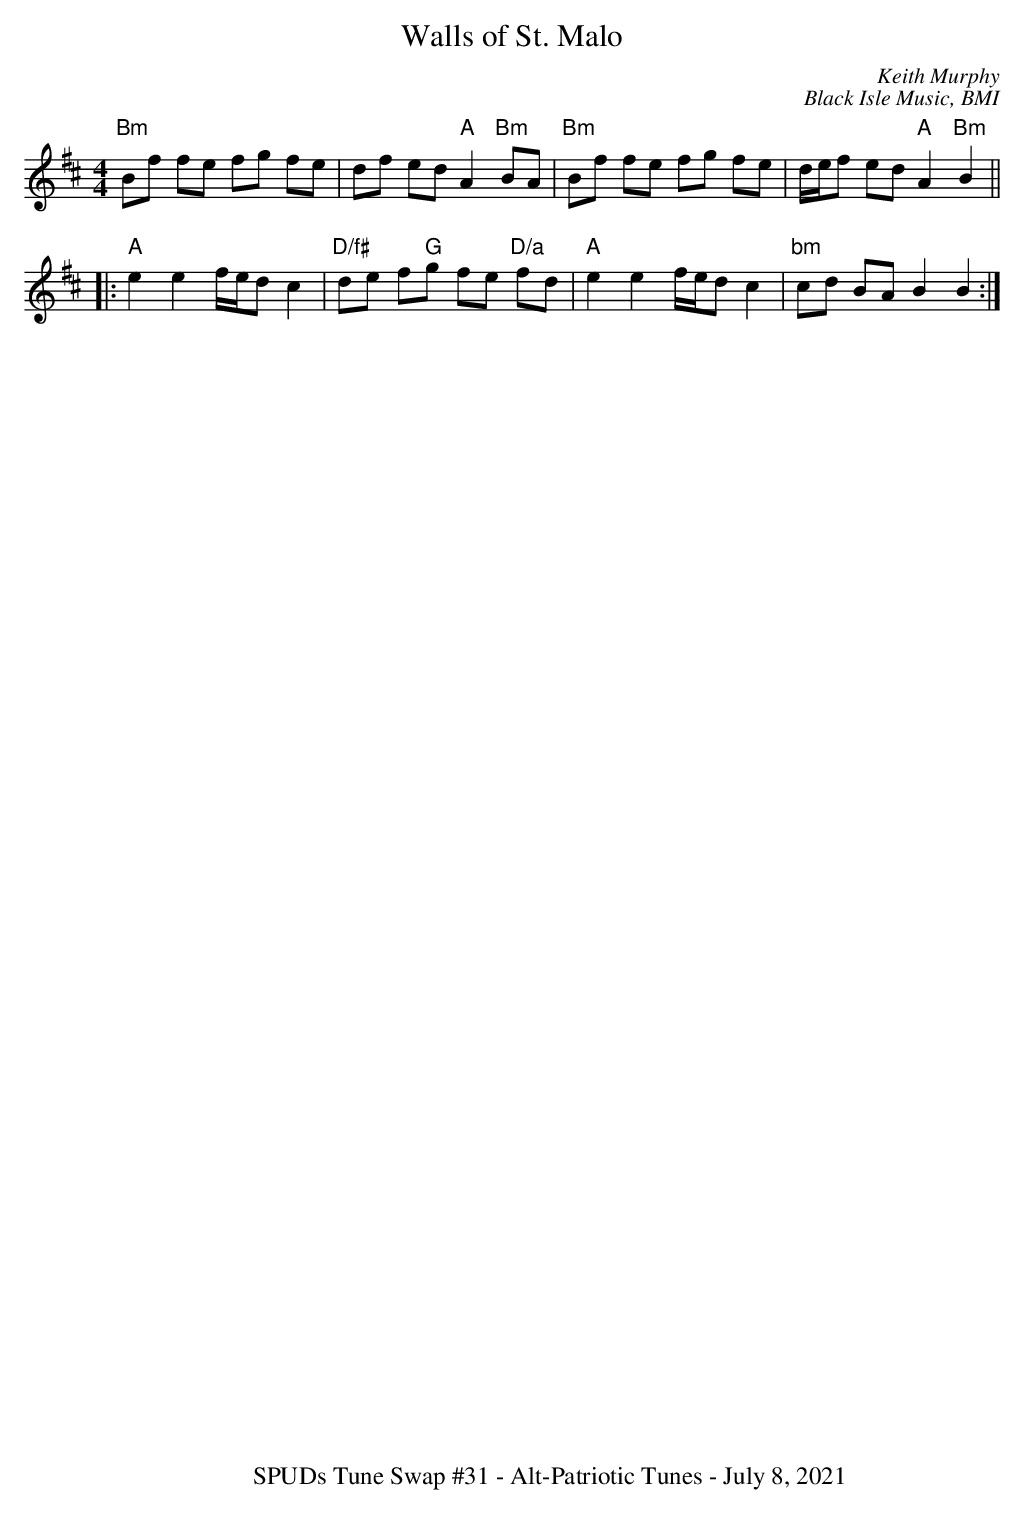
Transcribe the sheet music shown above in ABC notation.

X:1
T:Walls of St. Malo
C:Keith Murphy
C:Black Isle Music, BMI
K:D
M:4/4
L:1/8
"Bm" Bf fe fg fe | df ed "A" A2 "Bm" BA|\
"Bm" Bf fe fg fe | d/2e/2f ed "A" A2 "Bm" B2||
|: "A" e2 e2 f/2e/2d c2 | "D/f#" de f"G"g fe "D/a"fd |\
"A" e2 e2 f/2e/2d c2 | "bm" cd BA B2 B2 :|
